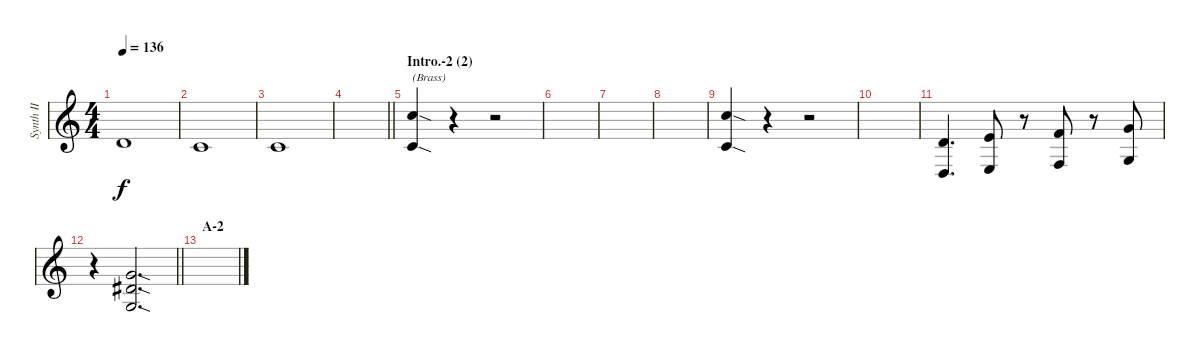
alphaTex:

\track ("Synth II" "Synth II") {instrument brasssection}
\staff {score}
\tuning (E4 B3 G3 D3 A2 D2) {hide}
\ts (4 4)
\tempo 136
\clef g2
\ks c
3.2.1{dy f} |
1.2.1 |
1.2.1 |
\barLineRight lightlight
|
\section ("" "Intro.-2 (2)")
(8.1{sod} 1.2{sod}).4{txt "(Brass)" instrument brasssection} r.4 r.2 |
|
|
|
(8.1{sod} 1.2{sod}).4 r.4 r.2 |
|
(3.2 0.4).4{d} (0.1 2.4).8 r.8 (1.1 3.4).8 r.8 (3.1 0.3).8 |
\barLineRight lightlight
r.4 (3.1{sod} 4.2{sod} 0.3{sod}).2{d} |
\section ("" "A-2")
